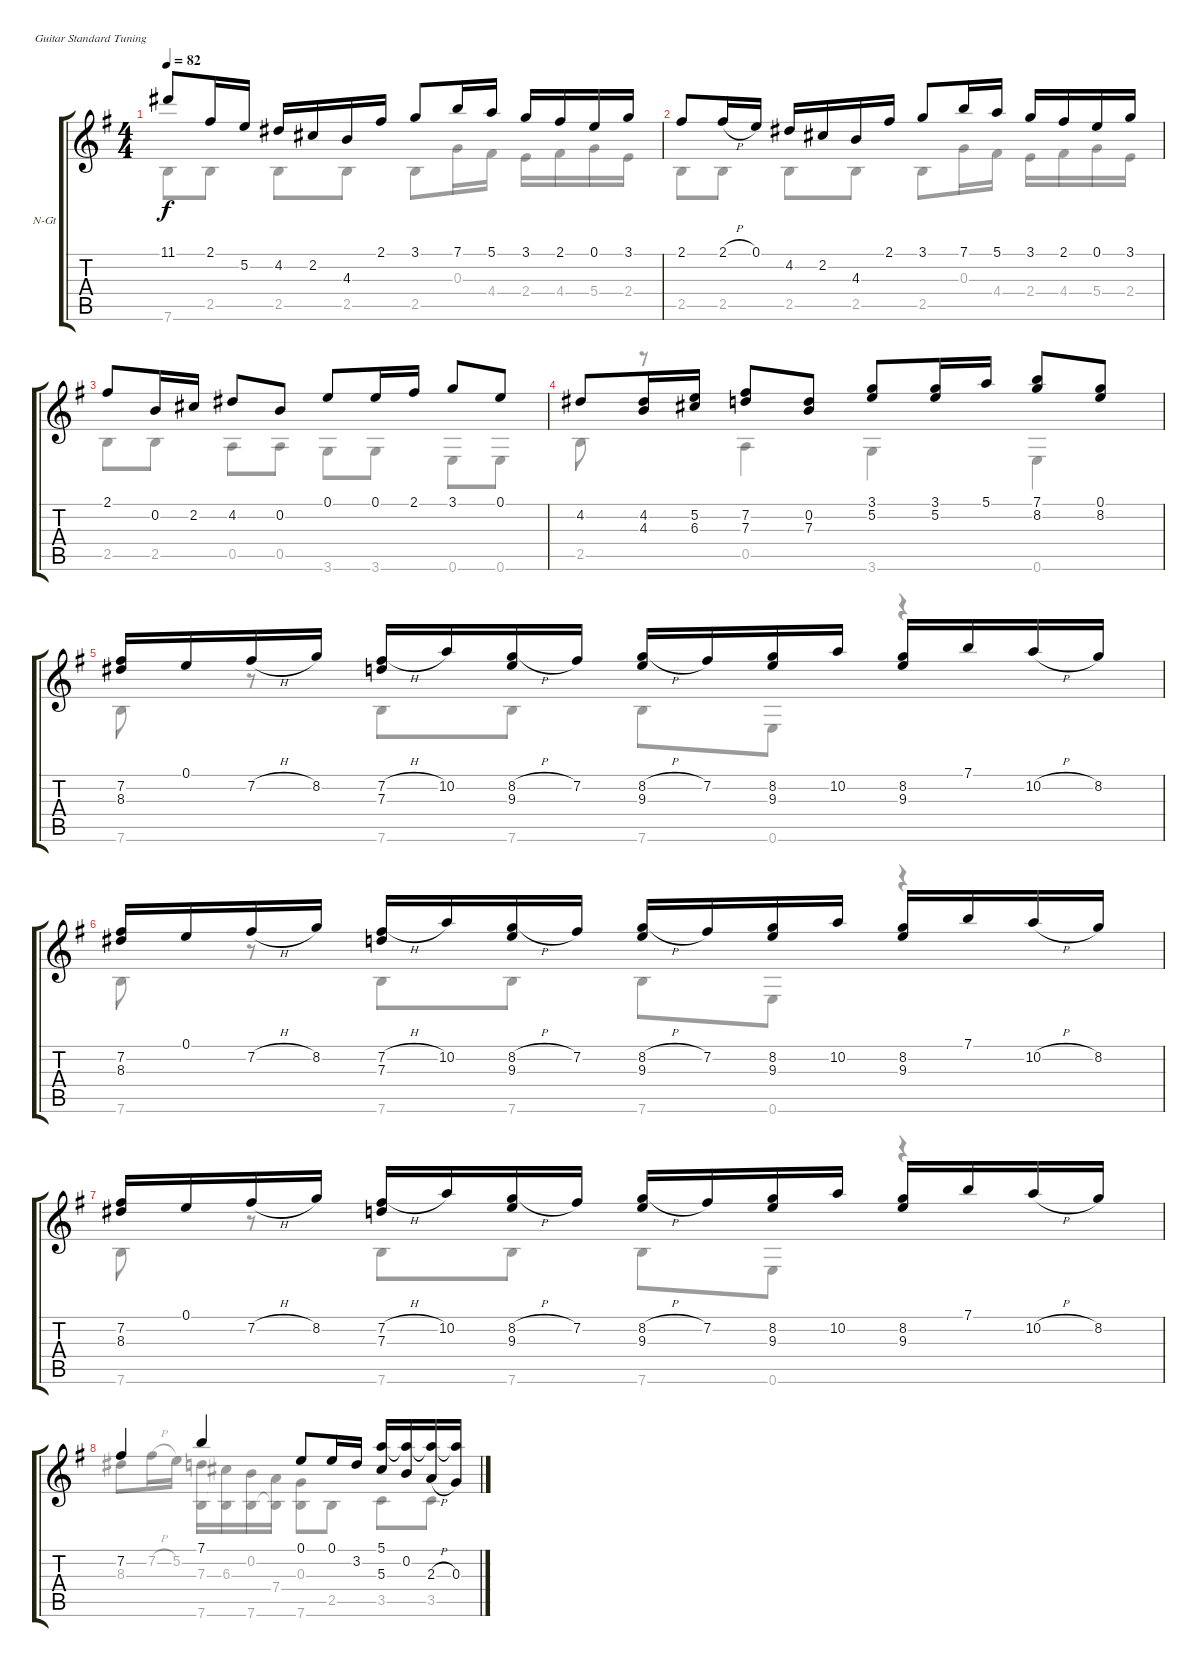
\bracketExtendMode groupsimilarinstruments
\firstSystemTrackNameOrientation horizontal
\otherSystemsTrackNameOrientation horizontal
\track ("Allegro e Fuga" "N-Gt") {instrument acousticguitarnylon}
\staff {score tabs}
\tuning (E4 B3 G3 D3 A2 E2)
\voice
\ts (4 4)
\tempo 82
\clef g2
\ks g
11.1.8{dy f} 2.1.16 5.2.16 4.2.16 2.2.16 4.3.16 2.1.16 3.1.8 7.1.16 5.1.16 3.1.16 2.1.16 0.1.16 3.1.16 |
2.1.8 2.1{h}.16 0.1.16 4.2.16 2.2.16 4.3.16 2.1.16 3.1.8 7.1.16 5.1.16 3.1.16 2.1.16 0.1.16 3.1.16 |
2.1.8 0.2.16 2.2.16 4.2.8 0.2.8 0.1.8 0.1.16 2.1.16 3.1.8 0.1.8 |
4.2.8 (4.2 4.3).16 (5.2 6.3).16 (7.2 7.3).8 (0.2 7.3).8 (3.1 5.2).8 (3.1 5.2).16 5.1.16 (7.1 8.2).8 (0.1 8.2).8 |
(7.2 8.3).16 0.1.16 7.2{h}.16 8.2.16 (7.2{h} 7.3).16 10.2.16 (8.2{h} 9.3).16 7.2.16 (8.2{h} 9.3).16 7.2.16 (8.2 9.3).16 10.2.16 (8.2 9.3).16 7.1.16 10.2{h}.16 8.2.16 |
(7.2 8.3).16 0.1.16 7.2{h}.16 8.2.16 (7.2{h} 7.3).16 10.2.16 (8.2{h} 9.3).16 7.2.16 (8.2{h} 9.3).16 7.2.16 (8.2 9.3).16 10.2.16 (8.2 9.3).16 7.1.16 10.2{h}.16 8.2.16 |
(7.2 8.3).16 0.1.16 7.2{h}.16 8.2.16 (7.2{h} 7.3).16 10.2.16 (8.2{h} 9.3).16 7.2.16 (8.2{h} 9.3).16 7.2.16 (8.2 9.3).16 10.2.16 (8.2 9.3).16 7.1.16 10.2{h}.16 8.2.16 |
7.2.4 7.1.4 0.1.8 0.1.16 3.2.16 (5.1 5.3).16 (5.1{t} 0.2).16 (5.1{t} 2.3{h}).16 (5.1{t} 0.3).16
\voice
\clef g2
\ottava regular
\simile none
\ks g
7.6.8{dy f} 2.5.8 2.5.8 2.5.8 2.5.8 0.3.16 4.4.16 2.4.16 4.4.16 5.4.16 2.4.16 |
2.5.8 2.5.8 2.5.8 2.5.8 2.5.8 0.3.16 4.4.16 2.4.16 4.4.16 5.4.16 2.4.16 |
2.5.8 2.5.8 0.5.8 0.5.8 3.6.8 3.6.8 0.6.8 0.6.8 |
2.5.8 r.8 0.5.4 3.6.4 0.6.4 |
7.6.8 r.8 7.6.8 7.6.8 7.6.8 0.6.8 r.4 |
7.6.8 r.8 7.6.8 7.6.8 7.6.8 0.6.8 r.4 |
7.6.8 r.8 7.6.8 7.6.8 7.6.8 0.6.8 r.4 |
8.3.8 7.2{h}.16 5.2.16 (7.3 7.6).16 (6.3 7.6{t}).16 (0.2 7.6).16 (7.4 7.6{t}).16 (0.3 7.6).8 2.5.8 3.5.8 3.5.8
